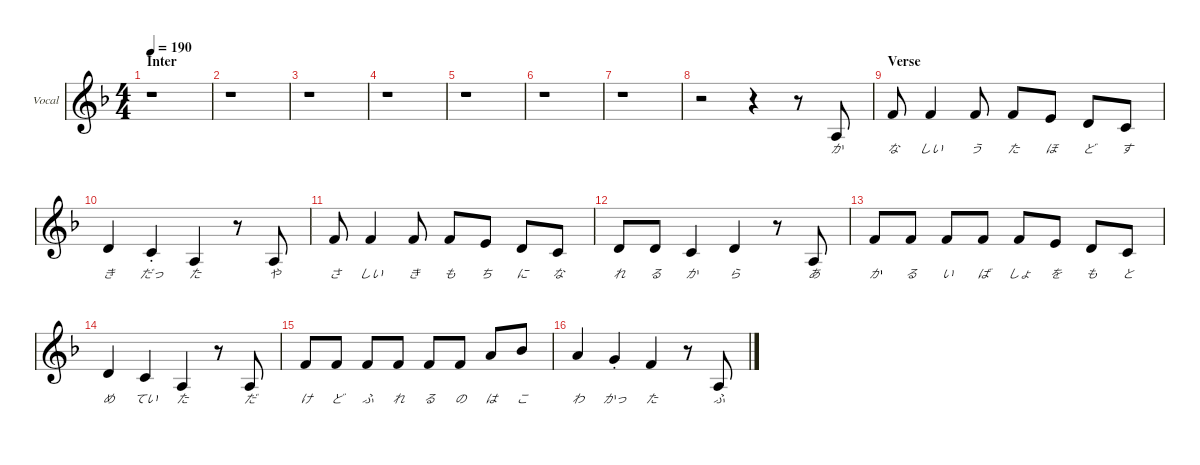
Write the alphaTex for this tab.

\defaultSystemsLayout 4
\hideDynamics
\bracketExtendMode nobrackets
\firstSystemTrackNameOrientation horizontal
\track ("Vocal" "Vocal") {defaultSystemsLayout 4 mute instrument lead7fifths}
\staff {score}
\tuning (E4 B3 G3 D3 A2 E2)
\ts (4 4)
\section ("" "Inter")
\tempo 190
\clef g2
\scale
0.283039
\ks f
r.1{dy f} |
\scale
0.239724 r.1 |
\scale
0.238619 r.1 |
\scale
0.238618 r.1 |
\scale
0.284145 r.1 |
\scale
0.238618 r.1 |
\scale
0.238619 r.1 |
\scale
0.238618 r.2 r.4 r.8 2.3{acc forcenatural}.8{lyrics (0 "か") lyrics (1 "") lyrics (2 "") lyrics (3 "") lyrics (4 "")} |
\section ("" "Verse")
\scale
0.284145 1.1{acc forcenatural}.8{lyrics (0 "な") lyrics (1 "") lyrics (2 "") lyrics (3 "") lyrics (4 "")} 1.1{acc forcenatural}.4{lyrics (0 "しい") lyrics (1 "") lyrics (2 "") lyrics (3 "") lyrics (4 "")} 1.1{acc forcenatural}.8{lyrics (0 "う") lyrics (1 "") lyrics (2 "") lyrics (3 "") lyrics (4 "")} 1.1{acc forcenatural}.8{lyrics (0 "た") lyrics (1 "") lyrics (2 "") lyrics (3 "") lyrics (4 "")} 0.1{acc forcenatural}.8{lyrics (0 "ほ") lyrics (1 "") lyrics (2 "") lyrics (3 "") lyrics (4 "")} 3.2{acc forcenatural}.8{lyrics (0 "ど") lyrics (1 "") lyrics (2 "") lyrics (3 "") lyrics (4 "")} 1.2{acc forcenatural}.8{lyrics (0 "す") lyrics (1 "") lyrics (2 "") lyrics (3 "") lyrics (4 "")} |
\scale
0.238618 3.2{acc forcenatural}.4{lyrics (0 "き") lyrics (1 "") lyrics (2 "") lyrics (3 "") lyrics (4 "")} 1.2{st acc forcenatural}.4{lyrics (0 "だっ") lyrics (1 "") lyrics (2 "") lyrics (3 "") lyrics (4 "")} 2.3{acc forcenatural}.4{lyrics (0 "た") lyrics (1 "") lyrics (2 "") lyrics (3 "") lyrics (4 "")} r.8 2.3{acc forcenatural}.8{lyrics (0 "や") lyrics (1 "") lyrics (2 "") lyrics (3 "") lyrics (4 "")} |
\scale
0.238618 1.1{acc forcenatural}.8{lyrics (0 "さ") lyrics (1 "") lyrics (2 "") lyrics (3 "") lyrics (4 "")} 1.1{acc forcenatural}.4{lyrics (0 "しい") lyrics (1 "") lyrics (2 "") lyrics (3 "") lyrics (4 "")} 1.1{acc forcenatural}.8{lyrics (0 "き") lyrics (1 "") lyrics (2 "") lyrics (3 "") lyrics (4 "")} 1.1{acc forcenatural}.8{lyrics (0 "も") lyrics (1 "") lyrics (2 "") lyrics (3 "") lyrics (4 "")} 0.1{acc forcenatural}.8{lyrics (0 "ち") lyrics (1 "") lyrics (2 "") lyrics (3 "") lyrics (4 "")} 3.2{acc forcenatural}.8{lyrics (0 "に") lyrics (1 "") lyrics (2 "") lyrics (3 "") lyrics (4 "")} 1.2{acc forcenatural}.8{lyrics (0 "な") lyrics (1 "") lyrics (2 "") lyrics (3 "") lyrics (4 "")} |
\scale
0.238619 3.2{acc forcenatural}.8{lyrics (0 "れ") lyrics (1 "") lyrics (2 "") lyrics (3 "") lyrics (4 "")} 3.2{acc forcenatural}.8{lyrics (0 "る") lyrics (1 "") lyrics (2 "") lyrics (3 "") lyrics (4 "")} 1.2{acc forcenatural}.4{lyrics (0 "か") lyrics (1 "") lyrics (2 "") lyrics (3 "") lyrics (4 "")} 3.2{acc forcenatural}.4{lyrics (0 "ら") lyrics (1 "") lyrics (2 "") lyrics (3 "") lyrics (4 "")} r.8 2.3{acc forcenatural}.8{lyrics (0 "あ") lyrics (1 "") lyrics (2 "") lyrics (3 "") lyrics (4 "")} |
\scale
0.284145 1.1{acc forcenatural}.8{lyrics (0 "か") lyrics (1 "") lyrics (2 "") lyrics (3 "") lyrics (4 "")} 1.1{acc forcenatural}.8{lyrics (0 "る") lyrics (1 "") lyrics (2 "") lyrics (3 "") lyrics (4 "")} 1.1{acc forcenatural}.8{lyrics (0 "い") lyrics (1 "") lyrics (2 "") lyrics (3 "") lyrics (4 "")} 1.1{acc forcenatural}.8{lyrics (0 "ば") lyrics (1 "") lyrics (2 "") lyrics (3 "") lyrics (4 "")} 1.1{acc forcenatural}.8{lyrics (0 "しょ") lyrics (1 "") lyrics (2 "") lyrics (3 "") lyrics (4 "")} 0.1{acc forcenatural}.8{lyrics (0 "を") lyrics (1 "") lyrics (2 "") lyrics (3 "") lyrics (4 "")} 3.2{acc forcenatural}.8{lyrics (0 "も") lyrics (1 "") lyrics (2 "") lyrics (3 "") lyrics (4 "")} 1.2{acc forcenatural}.8{lyrics (0 "と") lyrics (1 "") lyrics (2 "") lyrics (3 "") lyrics (4 "")} |
\scale
0.238618 3.2{acc forcenatural}.4{lyrics (0 "め") lyrics (1 "") lyrics (2 "") lyrics (3 "") lyrics (4 "")} 1.2{acc forcenatural}.4{lyrics (0 "てい") lyrics (1 "") lyrics (2 "") lyrics (3 "") lyrics (4 "")} 2.3{acc forcenatural}.4{lyrics (0 "た") lyrics (1 "") lyrics (2 "") lyrics (3 "") lyrics (4 "")} r.8 2.3{acc forcenatural}.8{lyrics (0 "だ") lyrics (1 "") lyrics (2 "") lyrics (3 "") lyrics (4 "")} |
\scale
0.238618 1.1{acc forcenatural}.8{lyrics (0 "け") lyrics (1 "") lyrics (2 "") lyrics (3 "") lyrics (4 "")} 1.1{acc forcenatural}.8{lyrics (0 "ど") lyrics (1 "") lyrics (2 "") lyrics (3 "") lyrics (4 "")} 1.1{acc forcenatural}.8{lyrics (0 "ふ") lyrics (1 "") lyrics (2 "") lyrics (3 "") lyrics (4 "")} 1.1{acc forcenatural}.8{lyrics (0 "れ") lyrics (1 "") lyrics (2 "") lyrics (3 "") lyrics (4 "")} 1.1{acc forcenatural}.8{lyrics (0 "る") lyrics (1 "") lyrics (2 "") lyrics (3 "") lyrics (4 "")} 1.1{acc forcenatural}.8{lyrics (0 "の") lyrics (1 "") lyrics (2 "") lyrics (3 "") lyrics (4 "")} 5.1{acc forcenatural}.8{lyrics (0 "は") lyrics (1 "") lyrics (2 "") lyrics (3 "") lyrics (4 "")} 6.1{acc b}.8{lyrics (0 "こ") lyrics (1 "") lyrics (2 "") lyrics (3 "") lyrics (4 "")} |
\scale
0.238618 5.1{acc forcenatural}.4{lyrics (0 "わ") lyrics (1 "") lyrics (2 "") lyrics (3 "") lyrics (4 "")} 3.1{st acc forcenatural}.4{lyrics (0 "かっ") lyrics (1 "") lyrics (2 "") lyrics (3 "") lyrics (4 "")} 1.1{acc forcenatural}.4{lyrics (0 "た") lyrics (1 "") lyrics (2 "") lyrics (3 "") lyrics (4 "")} r.8 2.3{acc forcenatural}.8{lyrics (0 "ふ") lyrics (1 "") lyrics (2 "") lyrics (3 "") lyrics (4 "")}
